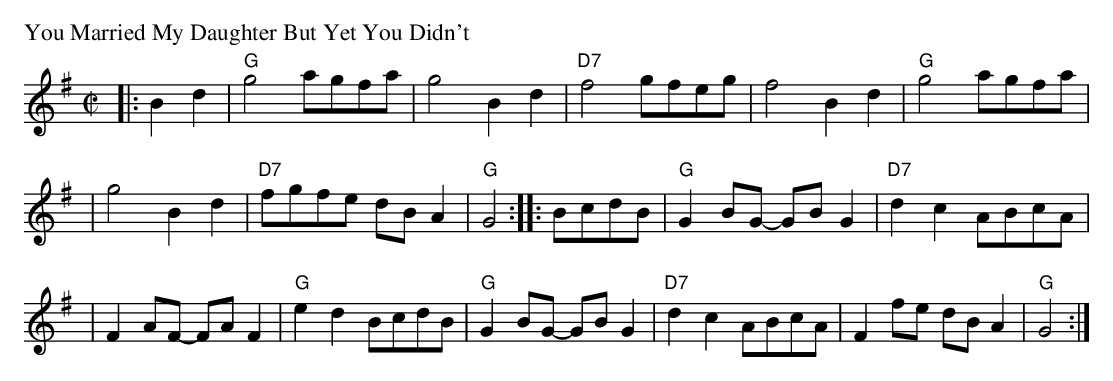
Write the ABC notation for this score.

X:1
P: You Married My Daughter But Yet You Didn't
M: C|
L: 1/8
K: G
|: B2d2 | "G"g4 agfa | g4 B2d2 | "D7"f4 gfeg | f4 B2d2 | "G"g4 agfa |
| g4 B2d2 | "D7"fgfe dBA2 | "G"G4 :: BcdB | "G"G2BG- GBG2 | "D7"d2c2 ABcA |
| F2AF- FAF2 | "G"e2d2 BcdB | "G"G2BG- GBG2 | "D7"d2c2 ABcA | F2fe dBA2 | "G"G4 :|
